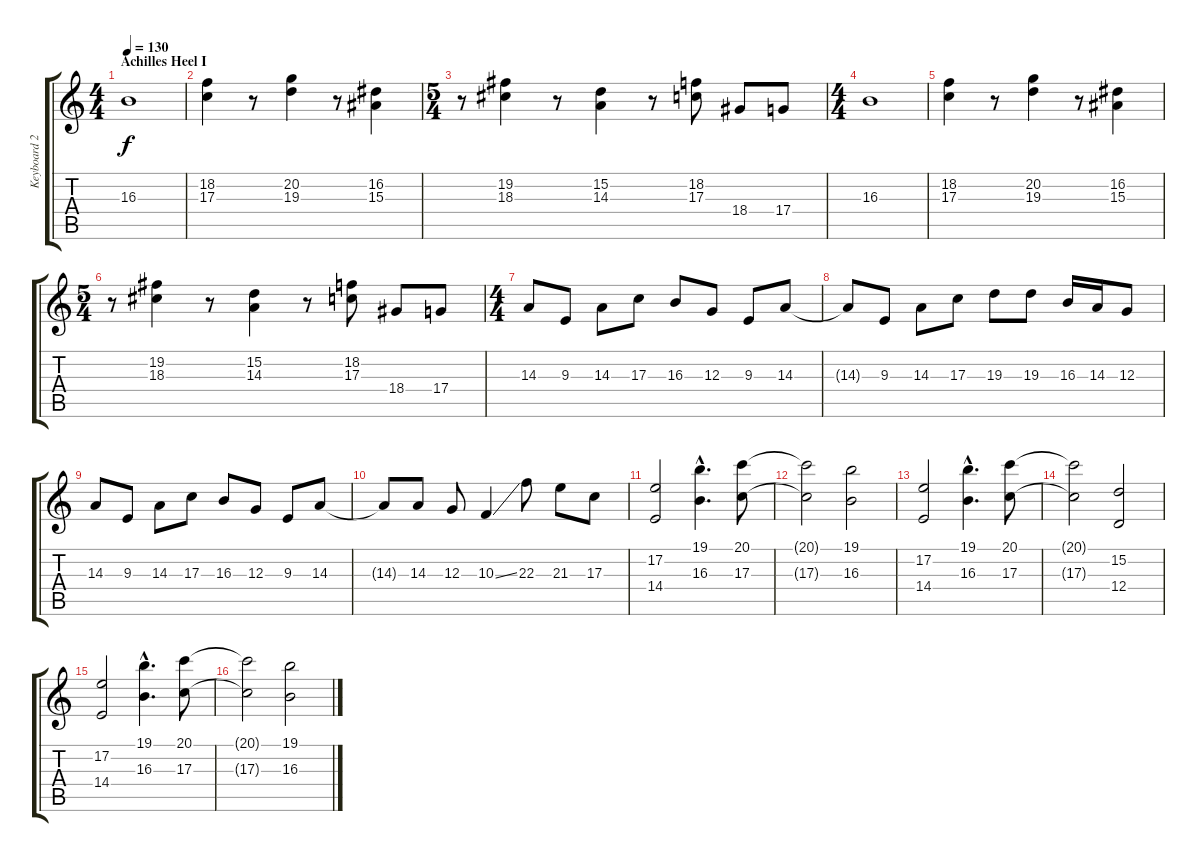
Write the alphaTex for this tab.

\track ("Keyboard 2" "Keyboard 2") {instrument synthstrings1}
\staff {score tabs}
\tuning (E4 B3 G3 D3 A2 E2) {hide}
\ts (4 4)
\section ("" "Achilles Heel I")
\tempo 130
\clef g2
\ks c
16.3.1{dy f instrument synthstrings1} |
(18.2 17.3).4 r.8 (20.2 19.3).4 r.8 (16.2 15.3).4 |
\ts (5 4)
r.8 (19.2 18.3).4 r.8 (15.2 14.3).4 r.8 (18.2 17.3).8 18.4.8 17.4.8 |
\ts (4 4)
16.3.1 |
(18.2 17.3).4 r.8 (20.2 19.3).4 r.8 (16.2 15.3).4 |
\ts (5 4)
r.8 (19.2 18.3).4 r.8 (15.2 14.3).4 r.8 (18.2 17.3).8 18.4.8 17.4.8 |
\ts (4 4)
\section ("" "")
14.3.8{volume 13 instrument lead2sawtooth} 9.3.8 14.3.8 17.3.8 16.3.8 12.3.8 9.3.8 14.3.8 |
14.3{t}.8 9.3.8 14.3.8 17.3.8 19.3.8 19.3.8 16.3.16 14.3.16 12.3.8 |
14.3.8 9.3.8 14.3.8 17.3.8 16.3.8 12.3.8 9.3.8 14.3.8 |
14.3{t}.8 14.3.8 12.3.8 10.3{ss}.4 22.3.8 21.3.8 17.3.8 |
\section ("" "")
(17.2 14.4).2{volume 11 instrument synthstrings1} (19.1{hac} 16.3{hac}).4{d} (20.1 17.3).8 |
(20.1{t} 17.3{t}).2 (19.1 16.3).2 |
(17.2 14.4).2 (19.1{hac} 16.3{hac}).4{d} (20.1 17.3).8 |
(20.1{t} 17.3{t}).2 (15.2 12.4).2 |
(17.2 14.4).2 (19.1{hac} 16.3{hac}).4{d} (20.1 17.3).8 |
(20.1{t} 17.3{t}).2 (19.1 16.3).2
